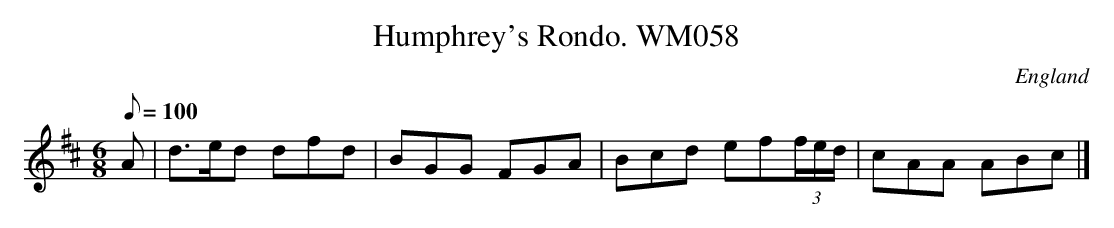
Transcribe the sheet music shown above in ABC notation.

X:1
T:Humphrey's Rondo. WM058
M:6/8
L:1/8
Q:100
O:England
K:D
A|d>ed dfd|BGG FGA|Bcd ef(3f/e/d/|cAA ABc|]
